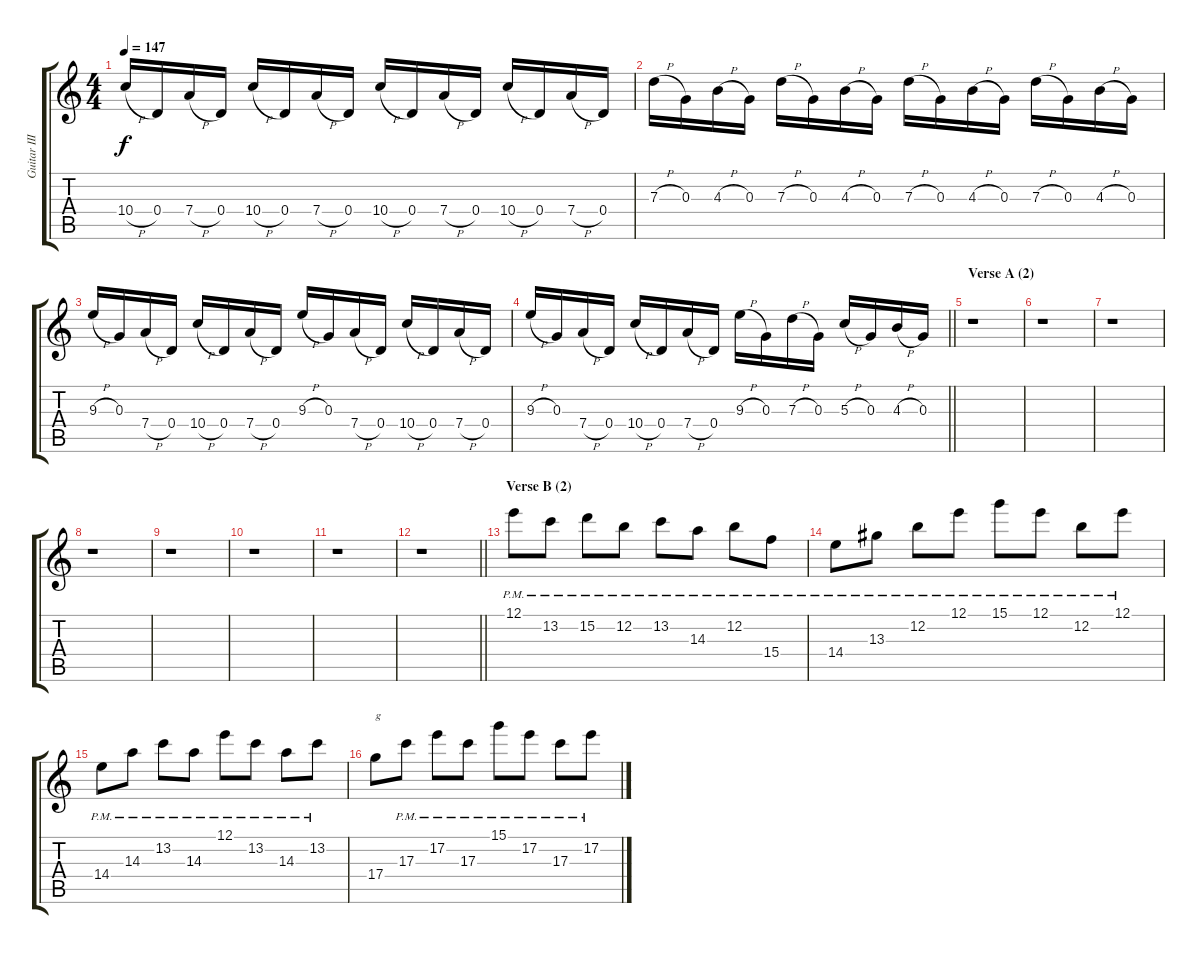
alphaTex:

\track ("Guitar III" "Guitar III") {instrument distortionguitar}
\staff {score tabs}
\tuning (E4 B3 G3 D3 A2 E2) {hide}
\ts (4 4)
\tempo 147
\clef g2
\ks aminor
10.4{h}.16{dy f} 0.4.16 7.4{h}.16 0.4.16 10.4{h}.16 0.4.16 7.4{h}.16 0.4.16 10.4{h}.16 0.4.16 7.4{h}.16 0.4.16 10.4{h}.16 0.4.16 7.4{h}.16 0.4.16 |
7.3{h}.16 0.3.16 4.3{h}.16 0.3.16 7.3{h}.16 0.3.16 4.3{h}.16 0.3.16 7.3{h}.16 0.3.16 4.3{h}.16 0.3.16 7.3{h}.16 0.3.16 4.3{h}.16 0.3.16 |
9.3{h}.16 0.3.16 7.4{h}.16 0.4.16 10.4{h}.16 0.4.16 7.4{h}.16 0.4.16 9.3{h}.16 0.3.16 7.4{h}.16 0.4.16 10.4{h}.16 0.4.16 7.4{h}.16 0.4.16 |
\barLineRight lightlight
9.3{h}.16 0.3.16 7.4{h}.16 0.4.16 10.4{h}.16 0.4.16 7.4{h}.16 0.4.16 9.3{h}.16 0.3.16 7.3{h}.16 0.3.16 5.3{h}.16 0.3.16 4.3{h}.16 0.3.16 |
\section ("" "Verse A (2)")
r.1 |
r.1 |
r.1 |
r.1 |
r.1 |
r.1 |
r.1 |
\barLineRight lightlight
r.1 |
\section ("" "Verse B (2)")
12.1{pm}.8 13.2{pm}.8 15.2{pm}.8 12.2{pm}.8 13.2{pm}.8 14.3{pm}.8 12.2{pm}.8 15.4{pm}.8 |
14.4{pm}.8 13.3{pm}.8 12.2{pm}.8 12.1{pm}.8 15.1{pm}.8 12.1{pm}.8 12.2{pm}.8 12.1{pm}.8 |
14.4{pm}.8 14.3{pm}.8 13.2{pm}.8 14.3{pm}.8 12.1{pm}.8 13.2{pm}.8 14.3{pm}.8 13.2{pm}.8 |
17.4.8{txt "g"} 17.3{pm}.8 17.2{pm}.8 17.3{pm}.8 15.1{pm}.8 17.2{pm}.8 17.3{pm}.8 17.2{pm}.8
